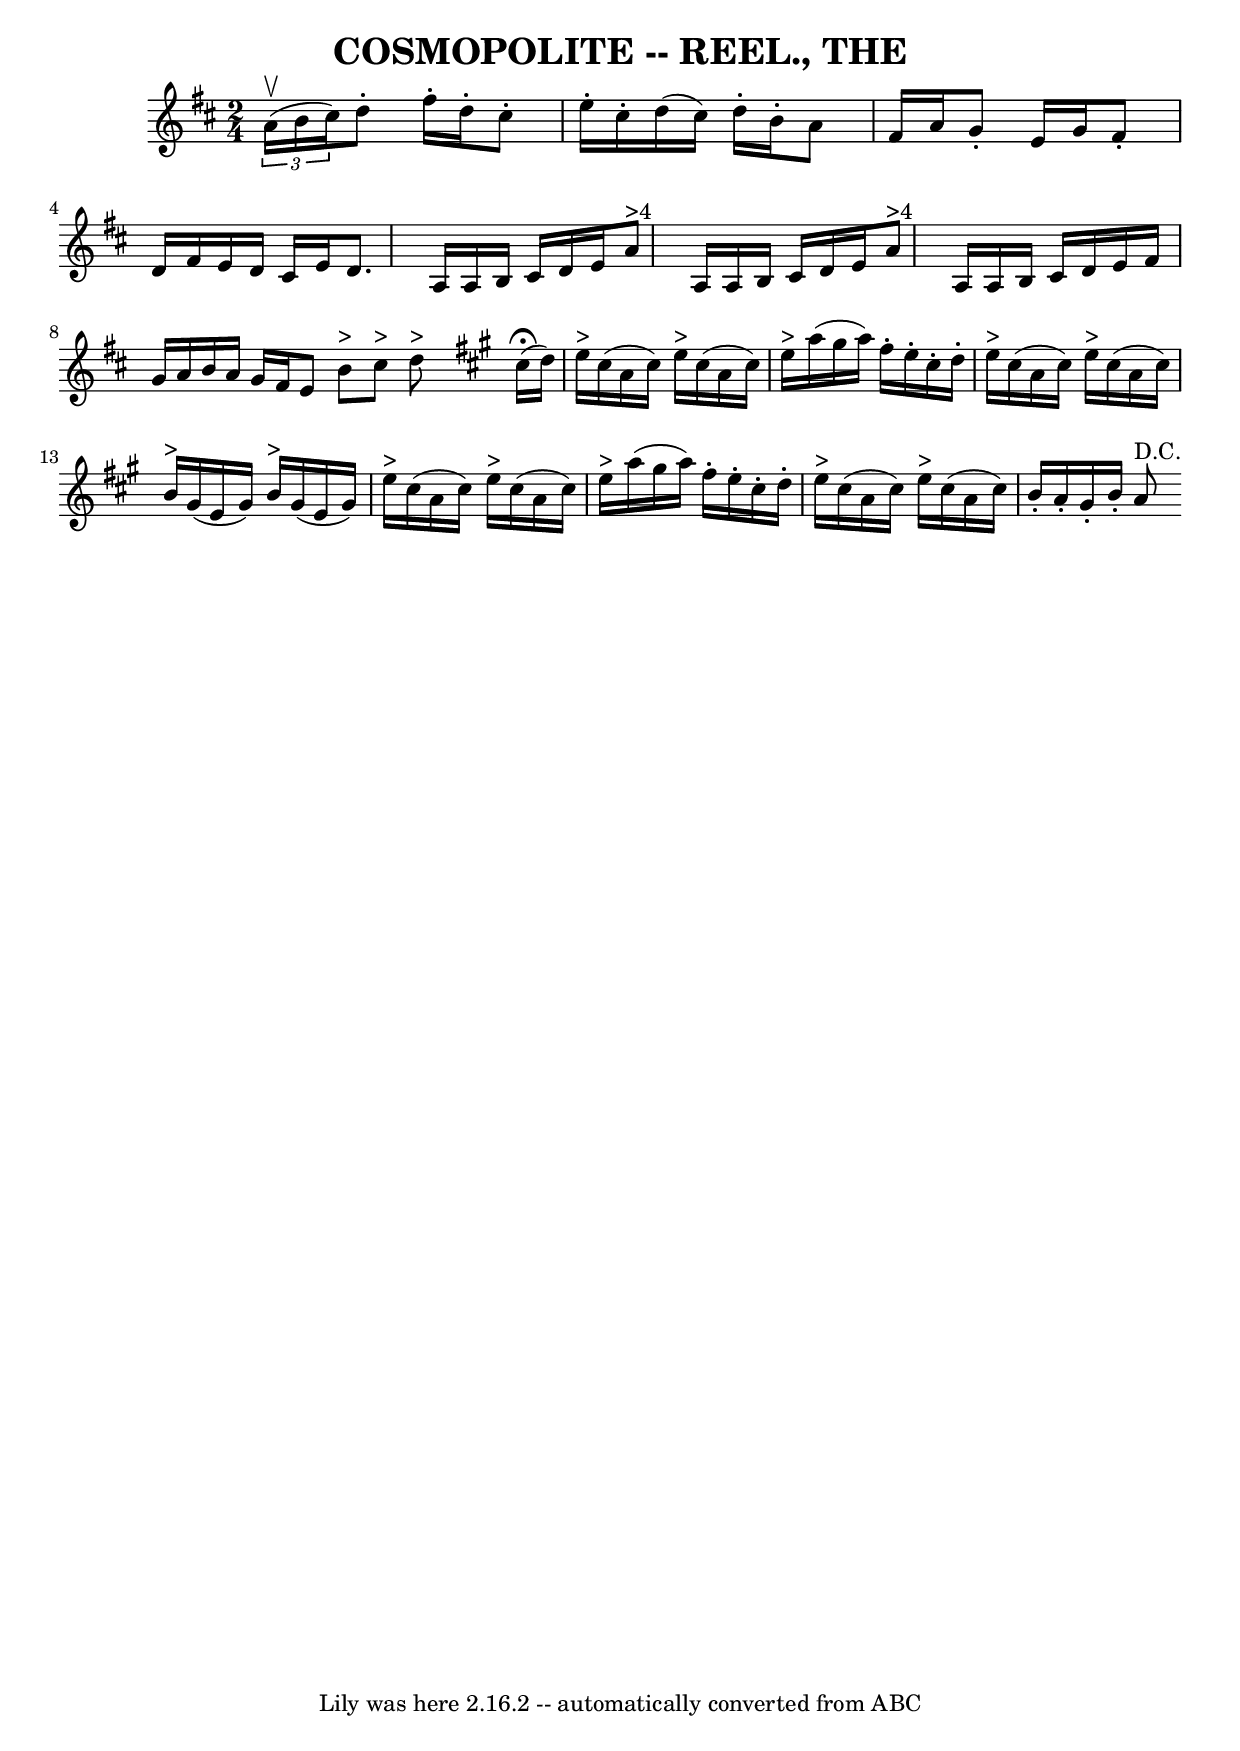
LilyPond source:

\version "2.16.2"
\include "Mammoth.ily"
\header {
  crossRefNumber = "8"
  footnotes = ""
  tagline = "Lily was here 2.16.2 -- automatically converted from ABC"
  title = "COSMOPOLITE -- REEL., THE"

}
voicedefault =  {


  \time 2/4 
  \key d \major
  \times 2/3 { a'16^\upbow(b'16 cis''16) 
	     } 
  |
  d''8-. fis''16-. d''16-. cis''8-. e''16-. cis''16-. 
  |
  d''16 (cis''16) d''16-. b'16-. a'8 fis'16 a'16  
  |
  g'8-. e'16 g'16 fis'8-. d'16 fis'16  |
  e'16  
  d'16 cis'16 e'16 d'8. a16  |
  a16 b16 cis'16    
  d'16 e'16 a'8^">4" a16  |
  a16 b16 cis'16 d'16    
  e'16 a'8^">4" a16  |
  a16 b16 cis'16 d'16 e'16    
  fis'16 g'16 a'16  |
  b'16 a'16 g'16 fis'16 e'8  
  \bar ":|" b'8^">" cis''8^">" d''8^">"   \bar "||"   
  \key a \major
  
  \bar "|:" cis''16^\fermata(d''16) |
  e''16^">" cis''16 (
  a'16 cis''16) e''16^">" cis''16 (a'16 cis''16) |
  
  e''16^">" a''16 (gis''16 a''16) fis''16-. e''16-. cis''16-. d''16-. |
  e''16^">" cis''16 (a'16 cis''16) e''16^">" cis''16 (a'16 cis''16) |
  b'16^">" gis'16 (e'16   
  gis'16) b'16^">" gis'16 (e'16 gis'16) |
  e''16^">" cis''16 (a'16 cis''16) e''16^">" cis''16 (a'16    
  cis''16) |
  e''16^">" a''16 (gis''16 a''16) fis''16-. 
  e''16-. cis''16-. d''16-. |
  e''16^">" cis''16 (a'16    
  cis''16) e''16^">" cis''16 (a'16 cis''16) |
  b'16-. 
  a'16-. gis'16-. b'16-. a'8^"D.C."   \bar ":|"   

}

\score{
  <<

    \context Staff="default"
    {
      \voicedefault 
      
    }

  >>
  \layout {
    
  }
  \midi {
  }

}
